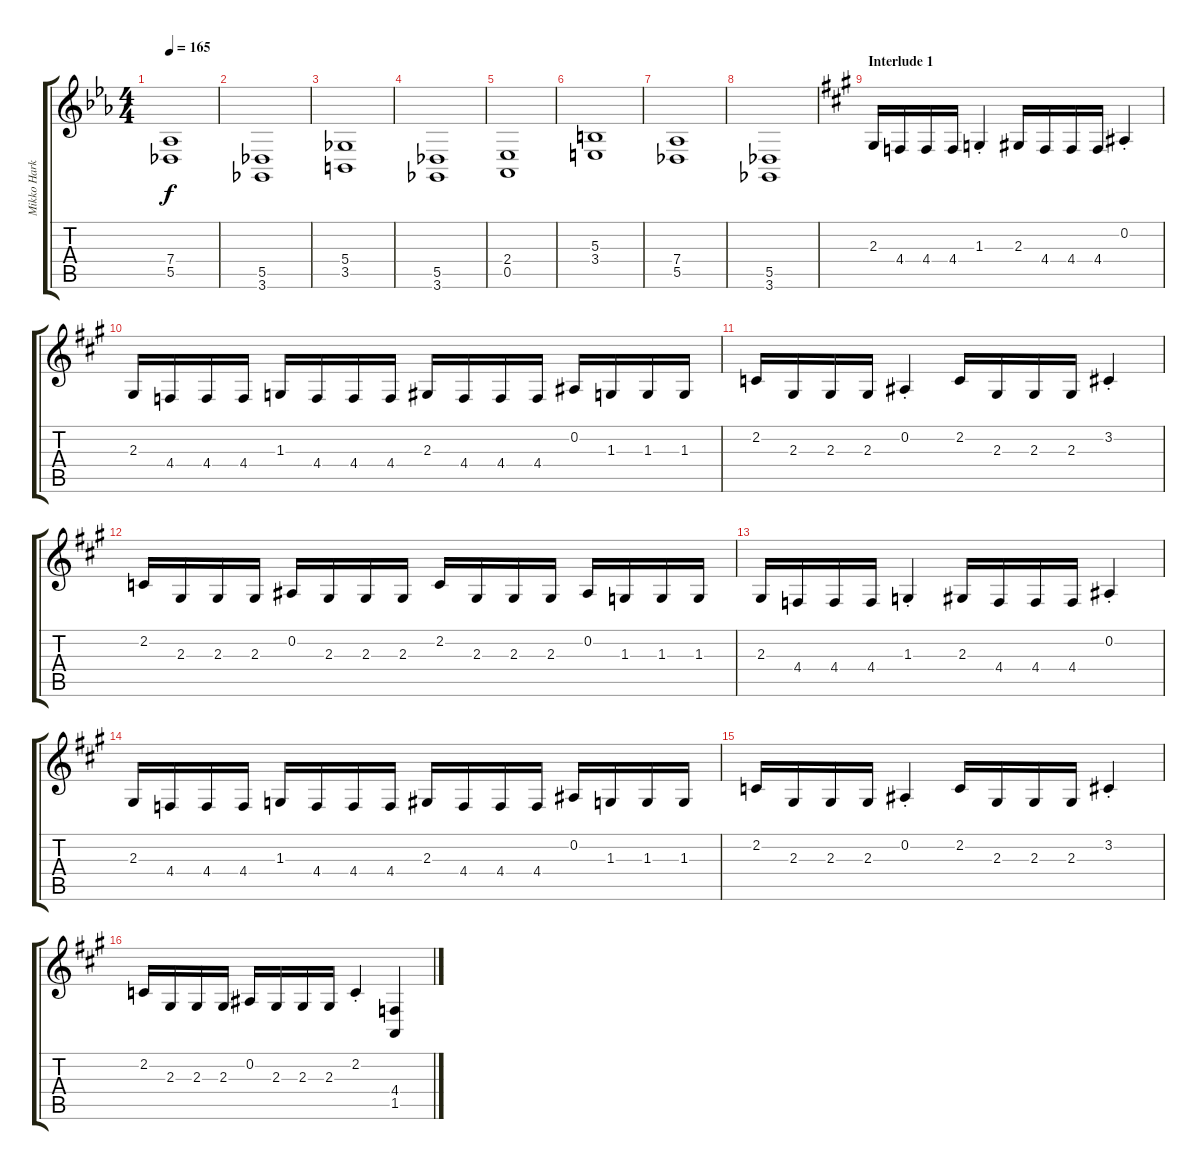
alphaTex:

\track ("Mikko Harkin RH" "Mikko Hark") {instrument harpsichord}
\staff {score tabs}
\tuning (Eb4 Bb3 Gb3 Db3 Ab2 Eb2) {hide}
\ts (4 4)
\tempo 165
\clef g2
\ks cminor
(7.4 5.5).1{dy f} |
(5.5 3.6).1 |
(5.4 3.5).1 |
(5.5 3.6).1 |
(2.4 0.5).1 |
(5.3 3.4).1 |
(7.4 5.5).1 |
(5.5 3.6).1 |
\section ("" "Interlude 1")
\ks f#minor
2.3.16{volume 10 instrument stringensemble1} 4.4.16 4.4.16 4.4.16 1.3{st}.4 2.3.16 4.4.16 4.4.16 4.4.16 0.2{st}.4 |
2.3.16 4.4.16 4.4.16 4.4.16 1.3.16 4.4.16 4.4.16 4.4.16 2.3.16 4.4.16 4.4.16 4.4.16 0.2.16 1.3.16 1.3.16 1.3.16 |
2.2.16 2.3.16 2.3.16 2.3.16 0.2{st}.4 2.2.16 2.3.16 2.3.16 2.3.16 3.2{st}.4 |
2.2.16 2.3.16 2.3.16 2.3.16 0.2.16 2.3.16 2.3.16 2.3.16 2.2.16 2.3.16 2.3.16 2.3.16 0.2.16 1.3.16 1.3.16 1.3.16 |
2.3.16 4.4.16 4.4.16 4.4.16 1.3{st}.4 2.3.16 4.4.16 4.4.16 4.4.16 0.2{st}.4 |
2.3.16 4.4.16 4.4.16 4.4.16 1.3.16 4.4.16 4.4.16 4.4.16 2.3.16 4.4.16 4.4.16 4.4.16 0.2.16 1.3.16 1.3.16 1.3.16 |
2.2.16 2.3.16 2.3.16 2.3.16 0.2{st}.4 2.2.16 2.3.16 2.3.16 2.3.16 3.2{st}.4 |
2.2.16 2.3.16 2.3.16 2.3.16 0.2.16 2.3.16 2.3.16 2.3.16 2.2{st}.4 (4.4 1.5).4
